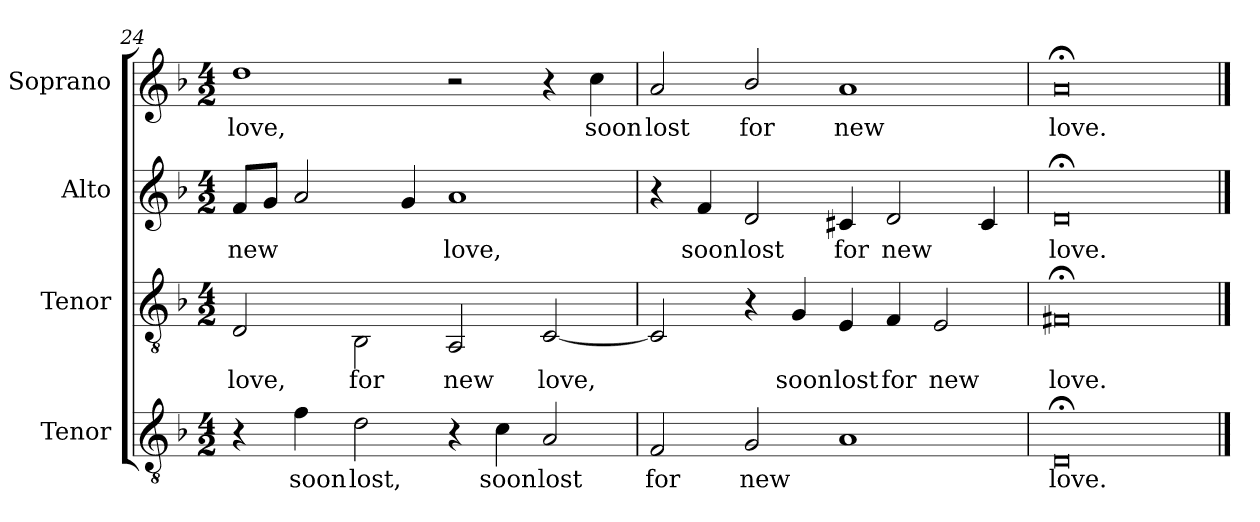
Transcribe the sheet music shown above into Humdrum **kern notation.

**kern	**text	**kern	**text	**kern	**text	**kern	**text
*part4	*part4	*part3	*part3	*part2	*part2	*part1	*part1
*staff4	*staff4	*staff3	*staff3	*staff2	*staff2	*staff1	*staff1
*I"Tenor	*	*I"Tenor	*	*I"Alto	*	*I"Soprano	*
*I'T.	*	*	*	*I'A.	*	*I'S.	*
!!LO:PB:g=z
*clefGv2	*	*clefGv2	*	*clefG2	*	*clefG2	*
*ITrd7c12	*	*	*	*	*	*	*
*k[b-]	*	*k[b-]	*	*k[b-]	*	*k[b-]	*
*F:	*	*F:	*	*F:	*	*F:	*
*M4/2	*	*M4/2	*	*M4/2	*	*M4/2	*
=24	=24	=24	=24	=24	=24	=24	=24
!	!	!	!LO:LY:b:color=#000000	!	!	!	!
!	!	!	!	!	!LO:LY:b:color=#000000	!	!
!	!	!	!	!	!	!	!LO:LY:b:color=#000000
4r	.	2Di/	love,	8fi/L	new	1ddi	love,
.	.	.	.	8gi/J	.	.	.
!	!LO:LY:b:color=#000000	!	!	!	!	!	!
4Fi\	soon	.	.	2ai/	.	.	.
!	!LO:LY:b:color=#000000	!	!	!	!	!	!
!	!	!	!LO:LY:b:color=#000000	!	!	!	!
2Di\	lost,	2BB-i\	for	.	.	.	.
.	.	.	.	4gi/	.	.	.
!	!	!	!LO:LY:b:color=#000000	!	!	!	!
!	!	!	!	!	!LO:LY:b:color=#000000	!	!
4r	.	2AAi/	new	1ai	love,	2r	.
!	!LO:LY:b:color=#000000	!	!	!	!	!	!
4Ci\	soon	.	.	.	.	.	.
!	!LO:LY:b:color=#000000	!	!	!	!	!	!
!	!	!	!LO:LY:b:color=#000000	!	!	!	!
2AAi/	lost	[2Ci/	love,	.	.	4r	.
!	!	!	!	!	!	!	!LO:LY:b:color=#000000
.	.	.	.	.	.	4cci\	soon
=25	=25	=25	=25	=25	=25	=25	=25
!	!LO:LY:b:color=#000000	!	!	!	!	!	!
!	!	!	!	!	!	!	!LO:LY:b:color=#000000
2FFi/	for	2Ci/]	.	4r	.	2ai/	lost
!	!	!	!	!	!LO:LY:b:color=#000000	!	!
.	.	.	.	4fi/	soon	.	.
!	!LO:LY:b:color=#000000	!	!	!	!	!	!
!	!	!	!	!	!LO:LY:b:color=#000000	!	!
!	!	!	!	!	!	!	!LO:LY:b:color=#000000
2GGi/	new	4r	.	2di/	lost	2b-i/	for
!	!	!	!LO:LY:b:color=#000000	!	!	!	!
.	.	4Gi/	soon	.	.	.	.
!	!	!	!LO:LY:b:color=#000000	!	!	!	!
!	!	!	!	!	!LO:LY:b:color=#000000	!	!
!	!	!	!	!	!	!	!LO:LY:b:color=#000000
1AAi	.	4Ei/	lost	4c#Xi/	for	1ai	new
!	!	!	!LO:LY:b:color=#000000	!	!	!	!
!	!	!	!	!	!LO:LY:b:color=#000000	!	!
.	.	4Fi/	for	2di/	new	.	.
!	!	!	!LO:LY:b:color=#000000	!	!	!	!
.	.	2Ei/	new	.	.	.	.
.	.	.	.	4c#i/	.	.	.
=26	=26	=26	=26	=26	=26	=26	=26
!	!LO:LY:b:color=#000000	!	!	!	!	!	!
!	!	!	!LO:LY:b:color=#000000	!	!	!	!
!	!	!	!	!	!LO:LY:b:color=#000000	!	!
!	!	!	!	!	!	!	!LO:LY:b:color=#000000
0DD;i	love.	0F#X;i	love.	0d;i	love.	0a;i	love.
==	==	==	==	==	==	==	==
*-	*-	*-	*-	*-	*-	*-	*-
